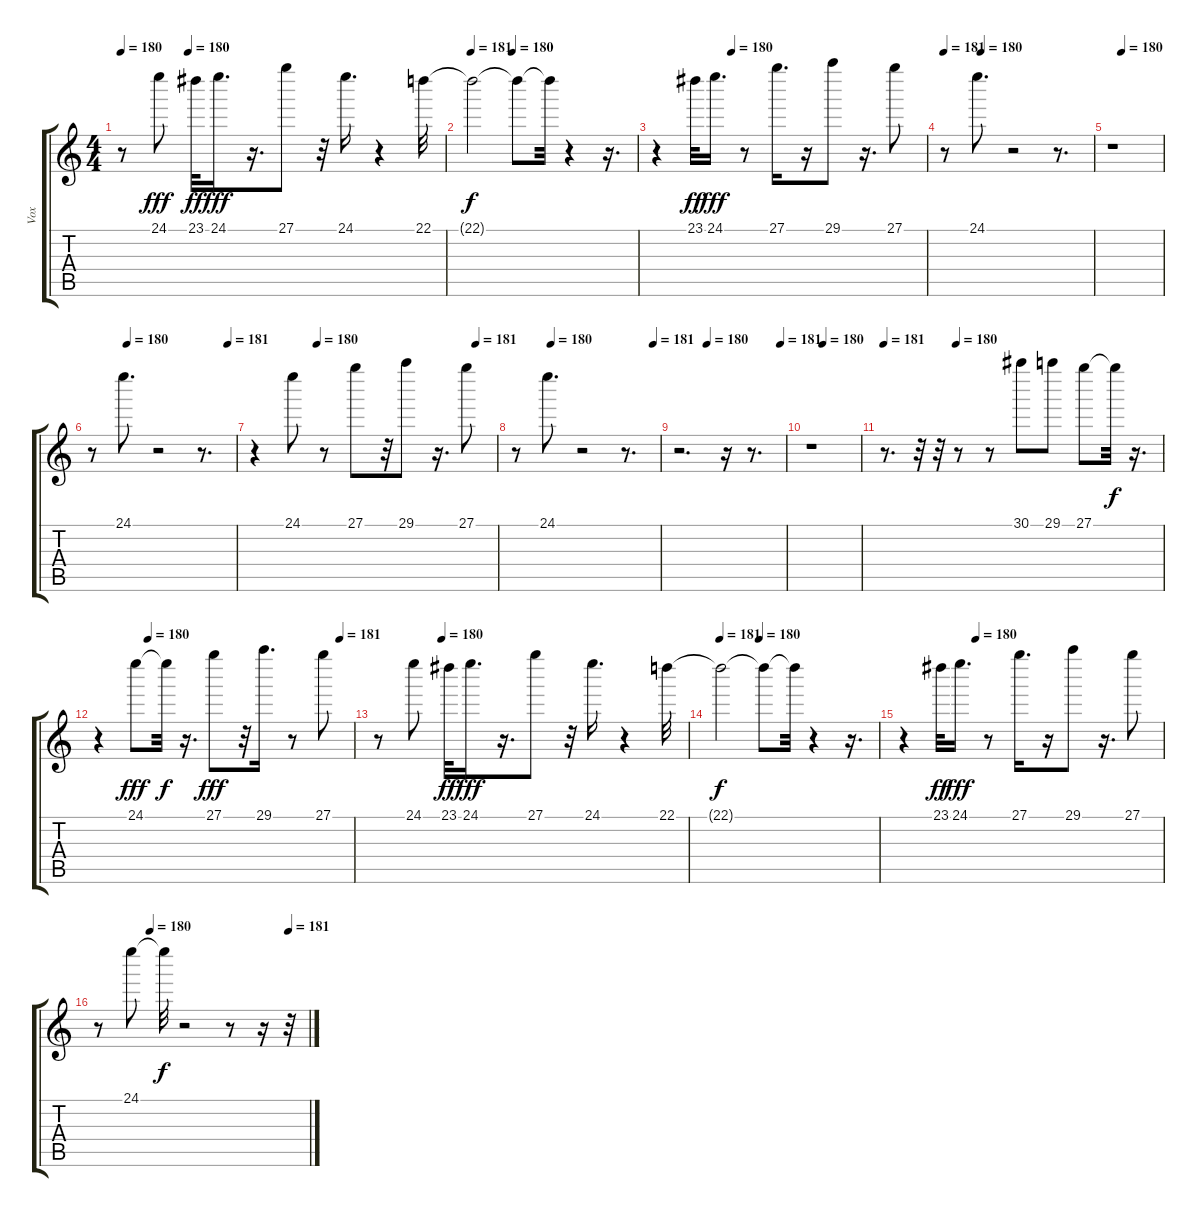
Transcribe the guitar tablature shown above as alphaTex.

\track ("Vox" "Vox") {instrument acousticguitarsteel}
\staff {score tabs}
\tuning (E4 B3 G3 D3 A2 E2) {hide}
\ts (4 4)
\tempo 180
\tempo (180 0.20833333333333334)
\clef g2
\ks c
r.8{dy fff} 24.1.8 23.1.32{dy ff} 24.1.16{d dy fff} r.16{d} 27.1.8 r.32 24.1.16{d} r.4 22.1.32 |
\tempo 181
\tempo (180 0.25)
22.1{t}.2{dy f} 22.1{t}.8 22.1{t}.32 r.4 r.16{d} |
\tempo (180 0.28125)
r.4 23.1.32{dy ff} 24.1.16{d dy fff} r.8 27.1.16{d} r.16 29.1.8 r.16{d} 27.1.8 |
\tempo 181
\tempo (180 0.25)
r.8 24.1.8{d} r.2 r.8{d} |
\tempo (180 0.19791666666666666)
r.1 |
\tempo (180 0.25)
\tempo (181 0.9479166666666666)
r.8 24.1.8{d} r.2 r.8{d} |
\tempo (180 0.2604166666666667)
\tempo (181 0.9166666666666666)
r.4 24.1.8 r.8 27.1.8 r.32 29.1.8 r.16{d} 27.1.8 |
\tempo (180 0.25)
\tempo (181 0.9583333333333334)
r.8 24.1.8{d} r.2 r.8{d} |
\tempo (180 0.2708333333333333)
\tempo (181 0.9583333333333334)
r.2{d} r.16 r.8{d} |
\tempo (180 0.25)
r.1 |
\tempo 181
\tempo (180 0.2604166666666667)
r.8{d} r.32 r.32 r.8 r.8 30.1.8 29.1.8 27.1.8 27.1{t}.32{dy f} r.16{d} |
\tempo (180 0.19791666666666666)
\tempo (181 0.9479166666666666)
r.4 24.1.8{dy fff} 24.1{t}.32{dy f} r.16{d} 27.1.8{dy fff} r.32 29.1.16{d} r.8 27.1.8 |
\tempo (180 0.20833333333333334)
r.8 24.1.8 23.1.32{dy ff} 24.1.16{d dy fff} r.16{d} 27.1.8 r.32 24.1.16{d} r.4 22.1.32 |
\tempo 181
\tempo (180 0.25)
22.1{t}.2{dy f} 22.1{t}.8 22.1{t}.32 r.4 r.16{d} |
\tempo (180 0.28125)
r.4 23.1.32{dy ff} 24.1.16{d dy fff} r.8 27.1.16{d} r.16 29.1.8 r.16{d} 27.1.8 |
\tempo (180 0.25)
\tempo (181 0.90625)
r.8 24.1.8 24.1{t}.32{dy f} r.2 r.8 r.16 r.32
